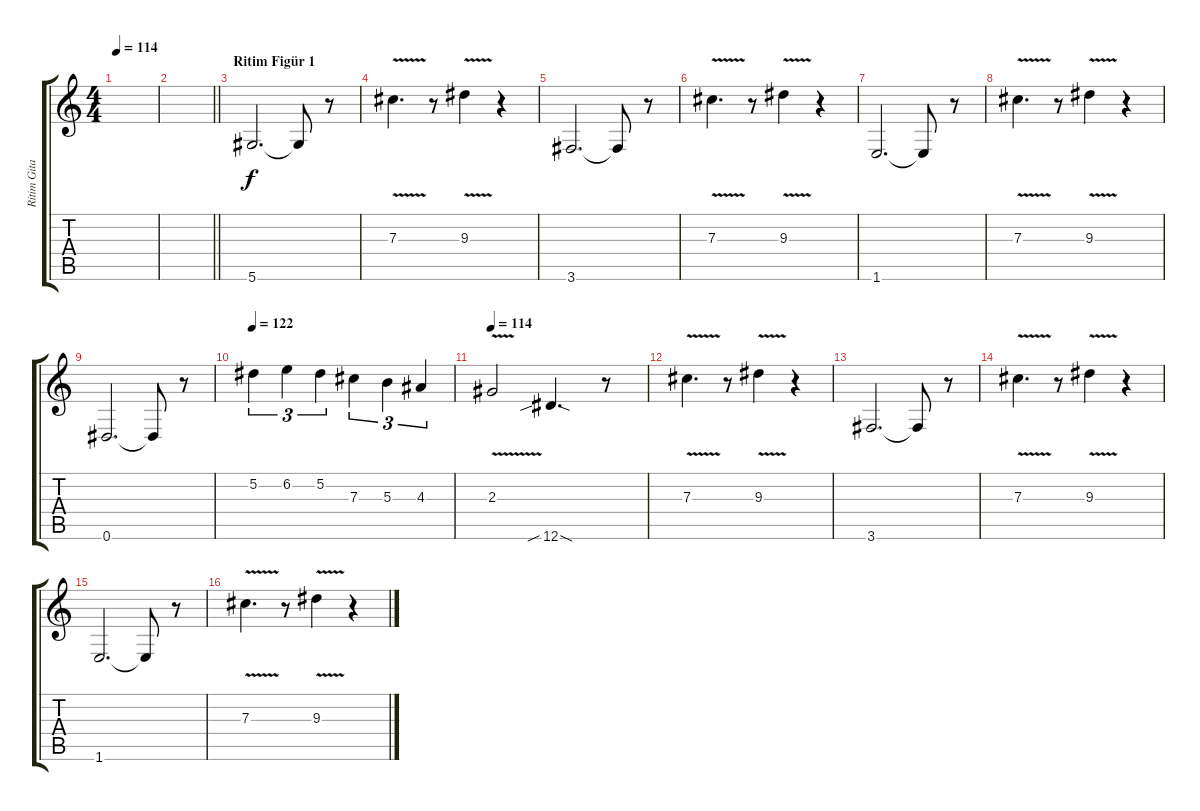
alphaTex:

\track ("Ritim Gitar" "Ritim Gita") {instrument distortionguitar}
\staff {score tabs}
\tuning (Eb4 Bb3 Gb3 Db3 Ab2 Eb2) {hide}
\ts (4 4)
\tempo 114
\clef g2
\ks c
|
\barLineRight lightlight
|
\section ("" "Ritim Figür 1")
5.6.2{d} 5.6{t}.8 r.8 |
7.3{v}.4{d} r.8 9.3{v}.4 r.4 |
3.6.2{d} 3.6{t}.8 r.8 |
7.3{v}.4{d} r.8 9.3{v}.4 r.4 |
1.6.2{d} 1.6{t}.8 r.8 |
7.3{v}.4{d} r.8 9.3{v}.4 r.4 |
0.6.2{d} 0.6{t}.8 r.8 |
\tempo 122
5.2.4{tu (3 2)} 6.2.4{tu (3 2)} 5.2.4{tu (3 2)} 7.3.4{tu (3 2)} 5.3.4{tu (3 2)} 4.3.4{tu (3 2)} |
\tempo 114
2.3{v}.2 12.6{sib sod}.4{d} r.8 |
7.3{v}.4{d} r.8 9.3{v}.4 r.4 |
3.6.2{d} 3.6{t}.8 r.8 |
7.3{v}.4{d} r.8 9.3{v}.4 r.4 |
1.6.2{d} 1.6{t}.8 r.8 |
7.3{v}.4{d} r.8 9.3{v}.4 r.4
